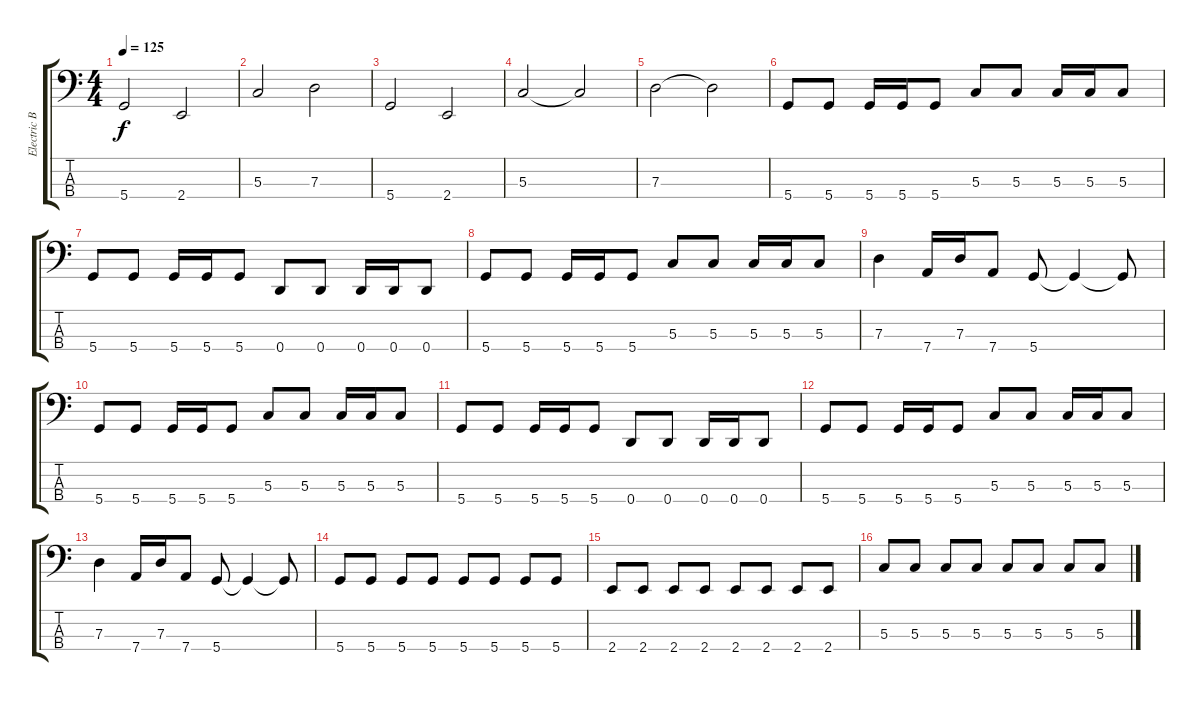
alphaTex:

\track ("Electric Bass" "Electric B") {instrument electricbasspick}
\staff {score tabs}
\tuning (F2 C2 G1 D1) {hide}
\ts (4 4)
\tempo 125
\clef f4
\ks c
5.4.2{dy f} 2.4.2 |
5.3.2 7.3.2 |
5.4.2 2.4.2 |
5.3.2 5.3{t}.2 |
7.3.2 7.3{t}.2 |
5.4.8 5.4.8 5.4.16 5.4.16 5.4.8 5.3.8 5.3.8 5.3.16 5.3.16 5.3.8 |
5.4.8 5.4.8 5.4.16 5.4.16 5.4.8 0.4.8 0.4.8 0.4.16 0.4.16 0.4.8 |
5.4.8 5.4.8 5.4.16 5.4.16 5.4.8 5.3.8 5.3.8 5.3.16 5.3.16 5.3.8 |
7.3.4 7.4.16 7.3.16 7.4.8 5.4.8 5.4{t}.4 5.4{t}.8 |
5.4.8 5.4.8 5.4.16 5.4.16 5.4.8 5.3.8 5.3.8 5.3.16 5.3.16 5.3.8 |
5.4.8 5.4.8 5.4.16 5.4.16 5.4.8 0.4.8 0.4.8 0.4.16 0.4.16 0.4.8 |
5.4.8 5.4.8 5.4.16 5.4.16 5.4.8 5.3.8 5.3.8 5.3.16 5.3.16 5.3.8 |
7.3.4 7.4.16 7.3.16 7.4.8 5.4.8 5.4{t}.4 5.4{t}.8 |
5.4.8 5.4.8 5.4.8 5.4.8 5.4.8 5.4.8 5.4.8 5.4.8 |
2.4.8 2.4.8 2.4.8 2.4.8 2.4.8 2.4.8 2.4.8 2.4.8 |
5.3.8 5.3.8 5.3.8 5.3.8 5.3.8 5.3.8 5.3.8 5.3.8
